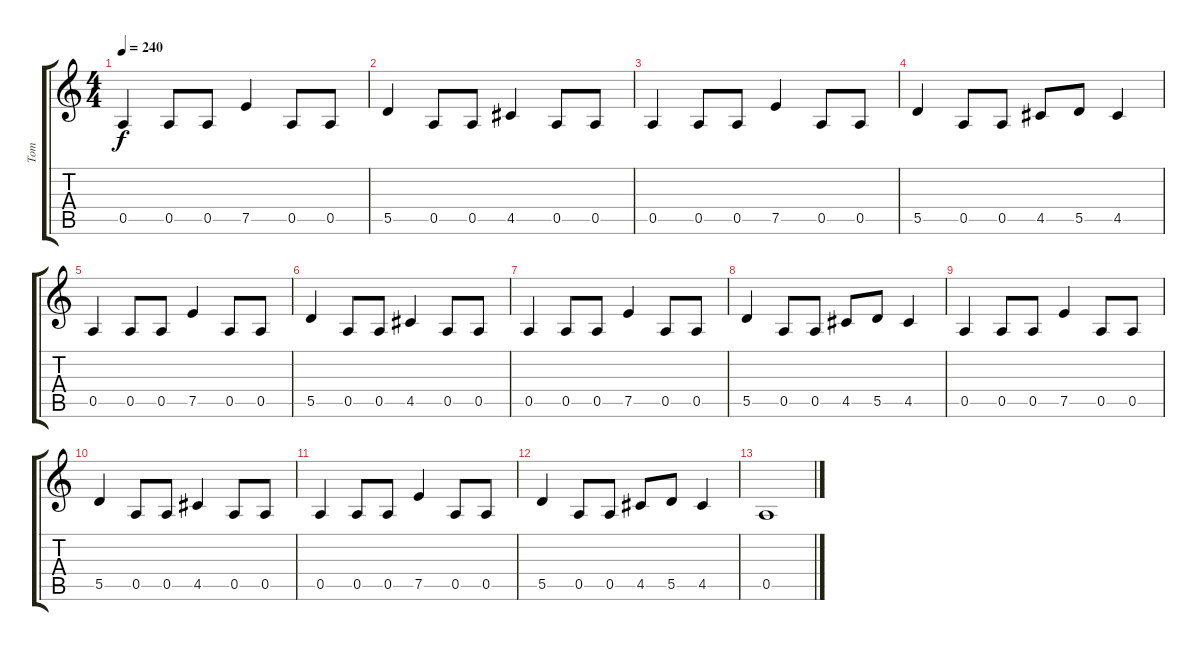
\track ("Tom" "Tom") {instrument distortionguitar}
\staff {score tabs}
\tuning (E4 B3 G3 D3 A2 E2) {hide}
\ts (4 4)
\tempo 240
\clef g2
\ks c
0.5.4{dy f} 0.5.8 0.5.8 7.5.4 0.5.8 0.5.8 |
5.5.4 0.5.8 0.5.8 4.5.4 0.5.8 0.5.8 |
0.5.4 0.5.8 0.5.8 7.5.4 0.5.8 0.5.8 |
5.5.4 0.5.8 0.5.8 4.5.8 5.5.8 4.5.4 |
0.5.4 0.5.8 0.5.8 7.5.4 0.5.8 0.5.8 |
5.5.4 0.5.8 0.5.8 4.5.4 0.5.8 0.5.8 |
0.5.4 0.5.8 0.5.8 7.5.4 0.5.8 0.5.8 |
5.5.4 0.5.8 0.5.8 4.5.8 5.5.8 4.5.4 |
0.5.4 0.5.8 0.5.8 7.5.4 0.5.8 0.5.8 |
5.5.4 0.5.8 0.5.8 4.5.4 0.5.8 0.5.8 |
0.5.4 0.5.8 0.5.8 7.5.4 0.5.8 0.5.8 |
5.5.4 0.5.8 0.5.8 4.5.8 5.5.8 4.5.4 |
0.5.1
